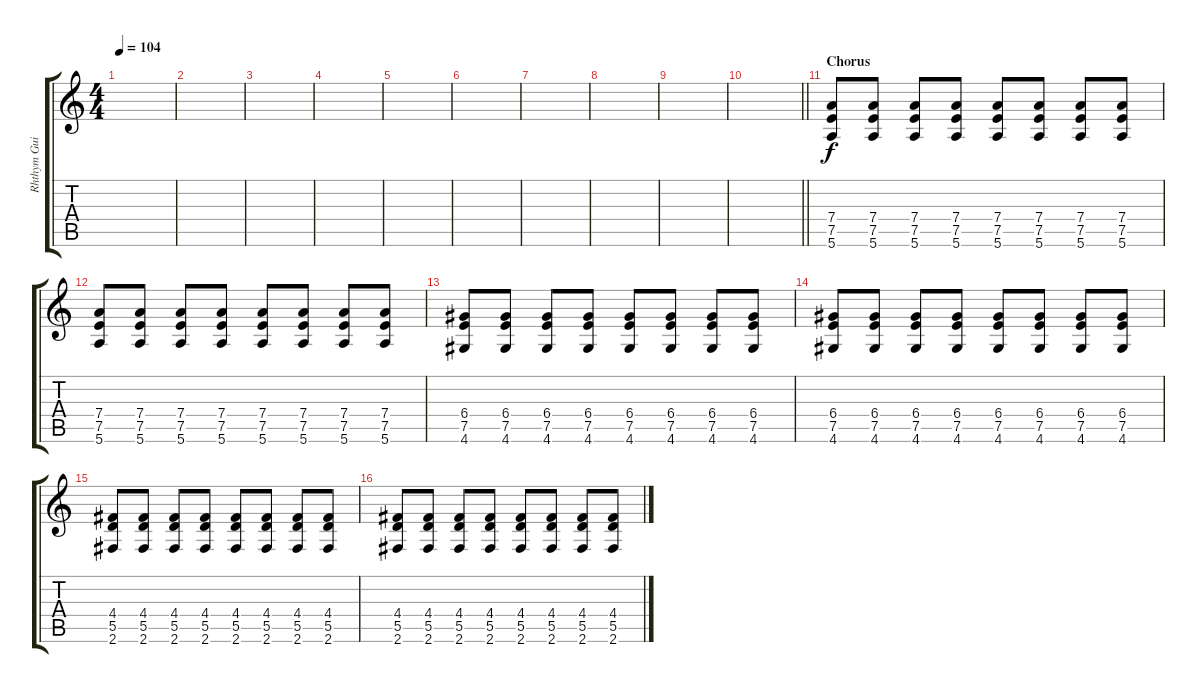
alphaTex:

\track ("Rhthym Guitar 2" "Rhthym Gui") {instrument distortionguitar}
\staff {score tabs}
\tuning (E4 B3 G3 D3 A2 E2) {hide}
\ts (4 4)
\tempo 104
\clef g2
\ks c
|
|
|
|
|
|
|
|
|
\barLineRight lightlight
|
\section ("" "Chorus")
(7.4 7.5 5.6).8 (7.4 7.5 5.6).8 (7.4 7.5 5.6).8 (7.4 7.5 5.6).8 (7.4 7.5 5.6).8 (7.4 7.5 5.6).8 (7.4 7.5 5.6).8 (7.4 7.5 5.6).8 |
(7.4 7.5 5.6).8 (7.4 7.5 5.6).8 (7.4 7.5 5.6).8 (7.4 7.5 5.6).8 (7.4 7.5 5.6).8 (7.4 7.5 5.6).8 (7.4 7.5 5.6).8 (7.4 7.5 5.6).8 |
(6.4 7.5 4.6).8 (6.4 7.5 4.6).8 (6.4 7.5 4.6).8 (6.4 7.5 4.6).8 (6.4 7.5 4.6).8 (6.4 7.5 4.6).8 (6.4 7.5 4.6).8 (6.4 7.5 4.6).8 |
(6.4 7.5 4.6).8 (6.4 7.5 4.6).8 (6.4 7.5 4.6).8 (6.4 7.5 4.6).8 (6.4 7.5 4.6).8 (6.4 7.5 4.6).8 (6.4 7.5 4.6).8 (6.4 7.5 4.6).8 |
(4.4 5.5 2.6).8 (4.4 5.5 2.6).8 (4.4 5.5 2.6).8 (4.4 5.5 2.6).8 (4.4 5.5 2.6).8 (4.4 5.5 2.6).8 (4.4 5.5 2.6).8 (4.4 5.5 2.6).8 |
(4.4 5.5 2.6).8 (4.4 5.5 2.6).8 (4.4 5.5 2.6).8 (4.4 5.5 2.6).8 (4.4 5.5 2.6).8 (4.4 5.5 2.6).8 (4.4 5.5 2.6).8 (4.4 5.5 2.6).8
